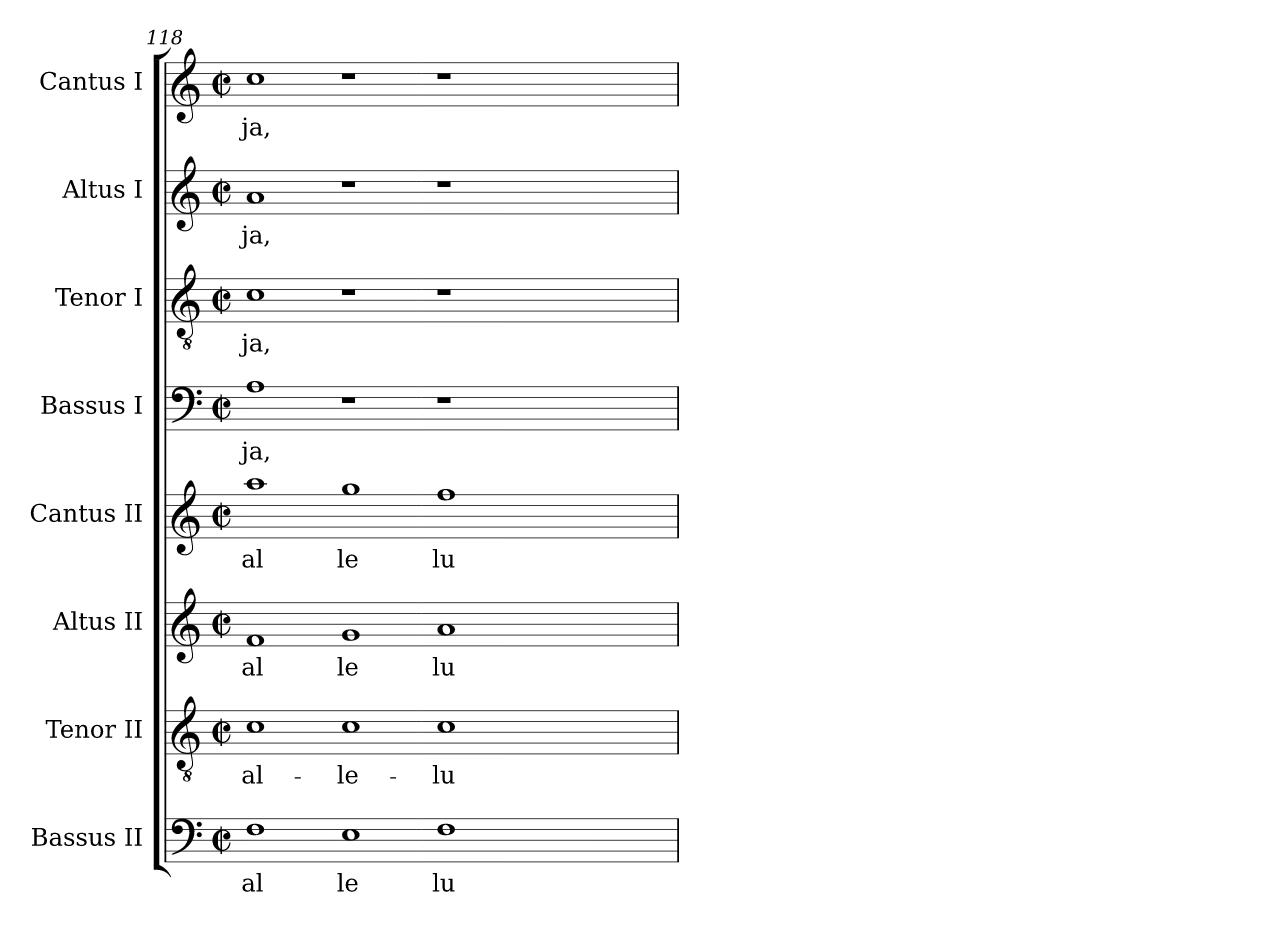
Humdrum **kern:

**kern	**text	**kern	**text	**kern	**text	**kern	**text	**kern	**text	**kern	**text	**kern	**text	**kern	**text
*part8	*part8	*part7	*part7	*part6	*part6	*part5	*part5	*part4	*part4	*part3	*part3	*part2	*part2	*part1	*part1
*staff8	*staff8	*staff7	*staff7	*staff6	*staff6	*staff5	*staff5	*staff4	*staff4	*staff3	*staff3	*staff2	*staff2	*staff1	*staff1
*I"Bassus II	*	*I"Tenor II	*	*I"Altus II	*	*I"Cantus II	*	*I"Bassus I	*	*I"Tenor I	*	*I"Altus I	*	*I"Cantus I	*
*clefF4	*	*clefGv2	*	*clefG2	*	*clefG2	*	*clefF4	*	*clefGv2	*	*clefG2	*	*clefG2	*
*M2/2	*	*M2/2	*	*M2/2	*	*M2/2	*	*M2/2	*	*M2/2	*	*M2/2	*	*M2/2	*
*met(c|)	*	*met(c|)	*	*met(c|)	*	*met(c|)	*	*met(c|)	*	*met(c|)	*	*met(c|)	*	*met(c|)	*
=118	=118	=118	=118	=118	=118	=118	=118	=118	=118	=118	=118	=118	=118	=118	=118
!	!LO:LY:b:cj	!	!LO:LY:b:cj	!	!LO:LY:b:cj	!	!LO:LY:b:cj	!	!LO:LY:b:cj	!	!LO:LY:b:cj	!	!LO:LY:b:cj	!	!LO:LY:b:cj
1F	al	1c	al-	1f	al	1aa	al	1A	-ja,	1c	-ja,	1a	ja,	1cc	ja,
!	!LO:LY:b:cj	!	!LO:LY:b:cj	!	!LO:LY:b:cj	!	!LO:LY:b:cj	!	!	!	!	!	!	!	!
1E	le	1c	-le-	1g	le	1gg	le	1r	.	1r	.	1r	.	1r	.
!	!LO:LY:b:cj	!	!LO:LY:b:cj	!	!LO:LY:b:cj	!	!LO:LY:b:cj	!LO:N:vis=1	!	!LO:N:vis=1	!	!LO:N:vis=1	!	!LO:N:vis=1	!
1F	lu	1c	-lu-	1a	lu	1ff	lu	0.r	.	0.r	.	0.r	.	0.r	.
0ryy	.	0ryy	.	0ryy	.	0ryy	.	.	.	.	.	.	.	.	.
=	=	=	=	=	=	=	=	=	=	=	=	=	=	=	=
*-	*-	*-	*-	*-	*-	*-	*-	*-	*-	*-	*-	*-	*-	*-	*-
